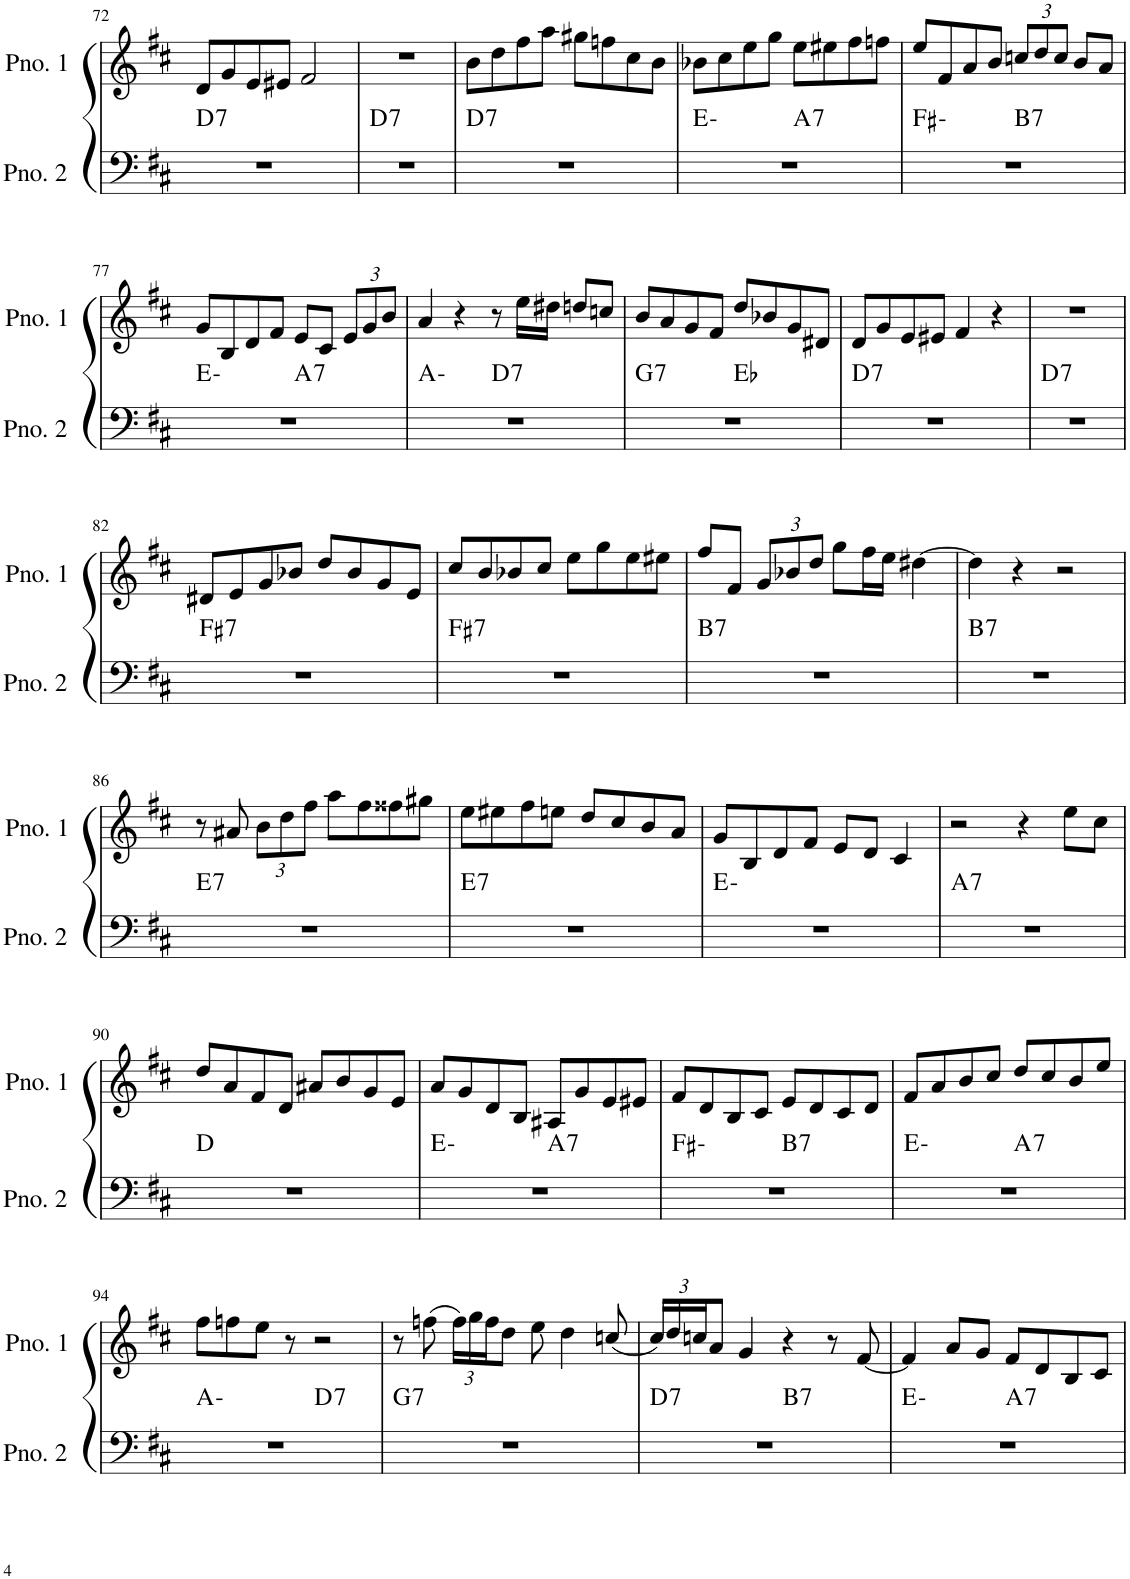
**kern	**harte	**kern
*part2	*part2	*part1
*staff2	*	*staff1
*I"ピアノ 2	*	*I"ピアノ 1
!!LO:PB:g=z
*clefF4	*	*clefG2
*k[f#c#]	*	*k[f#c#]
*M4/4	*	*M4/4
=72	=72	=72
!	!LO:H:kt=7	!
1r	D:7	8d/L
.	.	8g/
.	.	8e/
.	.	8e#X/J
.	.	2f#/
=73	=73	=73
!	!LO:H:kt=7	!
1r	D:7	1r
=74	=74	=74
!	!LO:H:kt=7	!
1r	D:7	8b\L
.	.	8dd\
.	.	8ff#\
.	.	8aa\J
.	.	8gg#X\L
.	.	8ffn\
.	.	8cc#\
.	.	8b\J
=75	=75	=75
*^	*	*
1r	2ryy	E:min	8b-X\L
.	.	.	8cc#\
.	.	.	8ee\
.	.	.	8gg\J
!	!	!LO:H:kt=7	!
.	2ryy	A:7	8ee\L
.	.	.	8ee#X\
.	.	.	8ff#\
.	.	.	8ffn\J
=76	=76	=76	=76
1r	2ryy	F#:min	8ee/L
.	.	.	8f#/
.	.	.	8a/
.	.	.	8b/J
*	*	*	*Xbrackettup
!	!	!LO:H:kt=7	!
.	2ryy	B:7	12ccn/L
.	.	.	12dd/
.	.	.	12cc/J
.	.	.	8b/L
.	.	.	8a/J
!!LO:LB:g=z
=77	=77	=77	=77
1r	2ryy	E:min	8g/L
.	.	.	8B/
.	.	.	8d/
.	.	.	8f#/J
!	!	!LO:H:kt=7	!
.	2ryy	A:7	8e/L
.	.	.	8c#/J
.	.	.	12e/L
.	.	.	12g/
.	.	.	12b/J
=78	=78	=78	=78
1r	2ryy	A:min	4a/
.	.	.	4r
!	!	!LO:H:kt=7	!
.	2ryy	D:7	8r
.	.	.	16ee\LL
.	.	.	16dd#X\JJ
.	.	.	8ddn/L
.	.	.	8ccn/J
=79	=79	=79	=79
!	!	!LO:H:kt=7	!
1r	2ryy	G:7	8b/L
.	.	.	8a/
.	.	.	8g/
.	.	.	8f#/J
.	2ryy	Eb:maj	8dd/L
.	.	.	8b-X/
.	.	.	8g/
.	.	.	8d#X/J
=80	=80	=80	=80
!	!	!LO:H:kt=7	!
*v	*v	*	*
1r	D:7	8d/L
.	.	8g/
.	.	8e/
.	.	8e#X/J
.	.	4f#/
.	.	4r
=81	=81	=81
!	!LO:H:kt=7	!
1r	D:7	1r
!!LO:LB:g=z
=82	=82	=82
!	!LO:H:kt=7	!
1r	F#:7	8d#X/L
.	.	8e/
.	.	8g/
.	.	8b-X/J
.	.	8dd/L
.	.	8b-/
.	.	8g/
.	.	8e/J
=83	=83	=83
!	!LO:H:kt=7	!
1r	F#:7	8cc#/L
.	.	8b/
.	.	8b-X/
.	.	8cc#/J
.	.	8ee\L
.	.	8gg\
.	.	8ee\
.	.	8ee#X\J
=84	=84	=84
!	!LO:H:kt=7	!
1r	B:7	8ff#/L
.	.	8f#/J
.	.	12g/L
.	.	12b-X/
.	.	12dd/J
.	.	8gg\L
.	.	16ff#\L
.	.	16ee\JJ
.	.	[4dd#X\
=85	=85	=85
!	!LO:H:kt=7	!
1r	B:7	4dd#\]
.	.	4r
.	.	2r
!!LO:LB:g=z
=86	=86	=86
!	!LO:H:kt=7	!
1r	E:7	8r
.	.	8a#X/
.	.	12b\L
.	.	12dd\
.	.	12ff#\J
.	.	8aa\L
.	.	8ff#\
.	.	8ff##X\
.	.	8gg#X\J
=87	=87	=87
!	!LO:H:kt=7	!
1r	E:7	8ee\L
.	.	8ee#X\
.	.	8ff#\
.	.	8een\J
.	.	8dd/L
.	.	8cc#/
.	.	8b/
.	.	8a/J
=88	=88	=88
1r	E:min	8g/L
.	.	8B/
.	.	8d/
.	.	8f#/J
.	.	8e/L
.	.	8d/J
.	.	4c#/
=89	=89	=89
!	!LO:H:kt=7	!
1r	A:7	2r
.	.	4r
.	.	8ee\L
.	.	8cc#\J
!!LO:LB:g=z
=90	=90	=90
1r	D:maj	8dd/L
.	.	8a/
.	.	8f#/
.	.	8d/J
.	.	8a#X/L
.	.	8b/
.	.	8g/
.	.	8e/J
=91	=91	=91
*^	*	*
1r	2ryy	E:min	8a/L
.	.	.	8g/
.	.	.	8d/
.	.	.	8B/J
!	!	!LO:H:kt=7	!
.	2ryy	A:7	8A#X/L
.	.	.	8g/
.	.	.	8e/
.	.	.	8e#X/J
=92	=92	=92	=92
1r	2ryy	F#:min	8f#/L
.	.	.	8d/
.	.	.	8B/
.	.	.	8c#/J
!	!	!LO:H:kt=7	!
.	2ryy	B:7	8e/L
.	.	.	8d/
.	.	.	8c#/
.	.	.	8d/J
=93	=93	=93	=93
1r	2ryy	E:min	8f#/L
.	.	.	8a/
.	.	.	8b/
.	.	.	8cc#/J
!	!	!LO:H:kt=7	!
.	2ryy	A:7	8dd/L
.	.	.	8cc#/
.	.	.	8b/
.	.	.	8ee/J
!!LO:LB:g=z
=94	=94	=94	=94
1r	2ryy	A:min	8ff#\L
.	.	.	8ffn\
.	.	.	8ee\J
.	.	.	8r
!	!	!LO:H:kt=7	!
.	2ryy	D:7	2r
=95	=95	=95	=95
!	!	!LO:H:kt=7	!
*v	*v	*	*
1r	G:7	8r
.	.	(8ffn\
.	.	24ff\LL)
.	.	24gg\
.	.	24ff\J
.	.	8dd\J
.	.	8ee\
.	.	4dd\
.	.	(8ccn/
=96	=96	=96
!	!LO:H:kt=7	!
*^	*	*
1r	2ryy	D:7	24cc#/LL)
.	.	.	24dd/
.	.	.	24ccn/J
.	.	.	8a/J
.	.	.	4g/
!	!	!LO:H:kt=7	!
.	2ryy	B:7	4r
.	.	.	8r
.	.	.	[8f#/
=97	=97	=97	=97
1r	2ryy	E:min	4f#/]
.	.	.	8a/L
.	.	.	8g/J
!	!	!LO:H:kt=7	!
.	2ryy	A:7	8f#/L
.	.	.	8d/
.	.	.	8B/
.	.	.	8c#/J
*v	*v	*	*
=	=	=
*-	*-	*-
